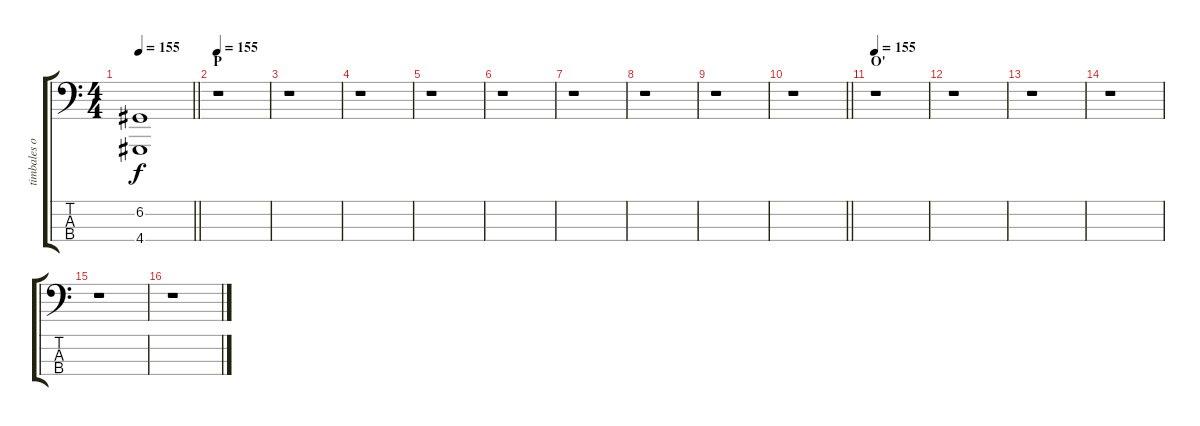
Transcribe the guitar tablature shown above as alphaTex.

\track ("timbales orquestales" "timbales o") {instrument lead1square}
\staff {score tabs}
\tuning (G2 D2 A1 E1) {hide}
\ts (4 4)
\tempo 155
\clef f4
\barLineRight lightlight
\ks c
(6.2 4.4).1{dy f} |
\section ("" "P")
\tempo 155
r.1 |
r.1 |
r.1 |
r.1 |
r.1 |
r.1 |
r.1 |
r.1 |
\barLineRight lightlight
r.1 |
\section ("" "O'")
\tempo 155
r.1 |
r.1 |
r.1 |
r.1 |
r.1 |
r.1{volume 7 balance 8 instrument timpani}
